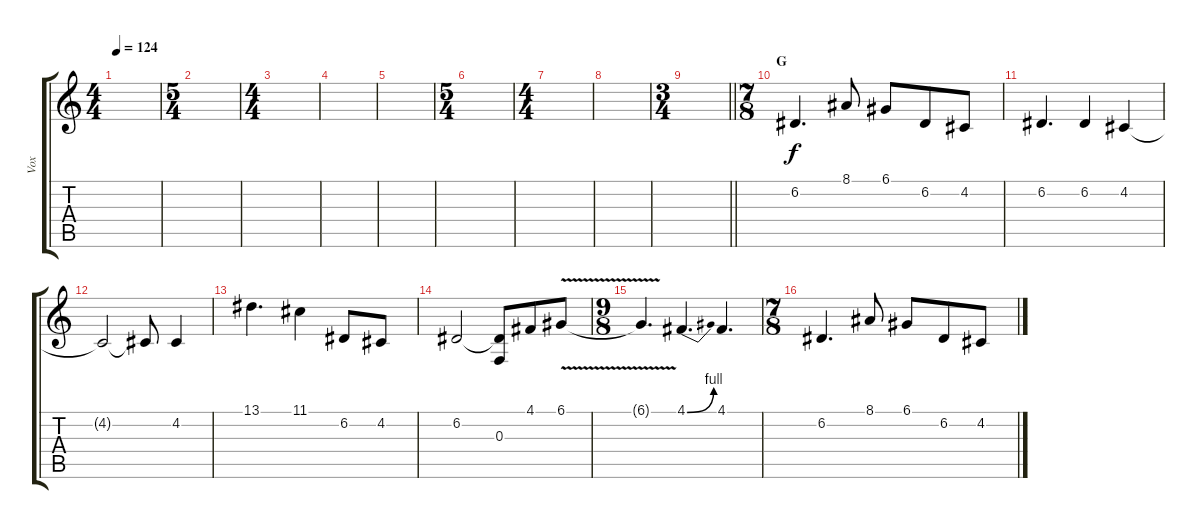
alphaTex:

\track ("Vox" "Vox") {instrument lead2sawtooth}
\staff {score tabs}
\tuning (D4 A3 F3 C3 G2 C2) {hide}
\ts (4 4)
\tempo 124
\clef g2
\ks c
|
\ts (5 4)
|
\ts (4 4)
|
|
|
\ts (5 4)
|
\ts (4 4)
|
|
\ts (3 4)
\barLineRight lightlight
|
\ts (7 8)
\section ("" "G")
6.2.4{d} 8.1.8 6.1.8 6.2.8 4.2.8 |
6.2.4{d} 6.2.4 4.2.4 |
4.2{t}.2 4.2{t}.8 4.2.4 |
13.1.4{d} 11.1.4 6.2.8 4.2.8 |
6.2.2 (6.2{t} 0.3).8 4.1.8 6.1{v}.8 |
\ts (9 8)
6.1{t}.4{d} 4.1{be (bend 0 0 60 4)}.4{d} 4.1.4{d} |
\ts (7 8)
6.2.4{d} 8.1.8 6.1.8 6.2.8 4.2.8
